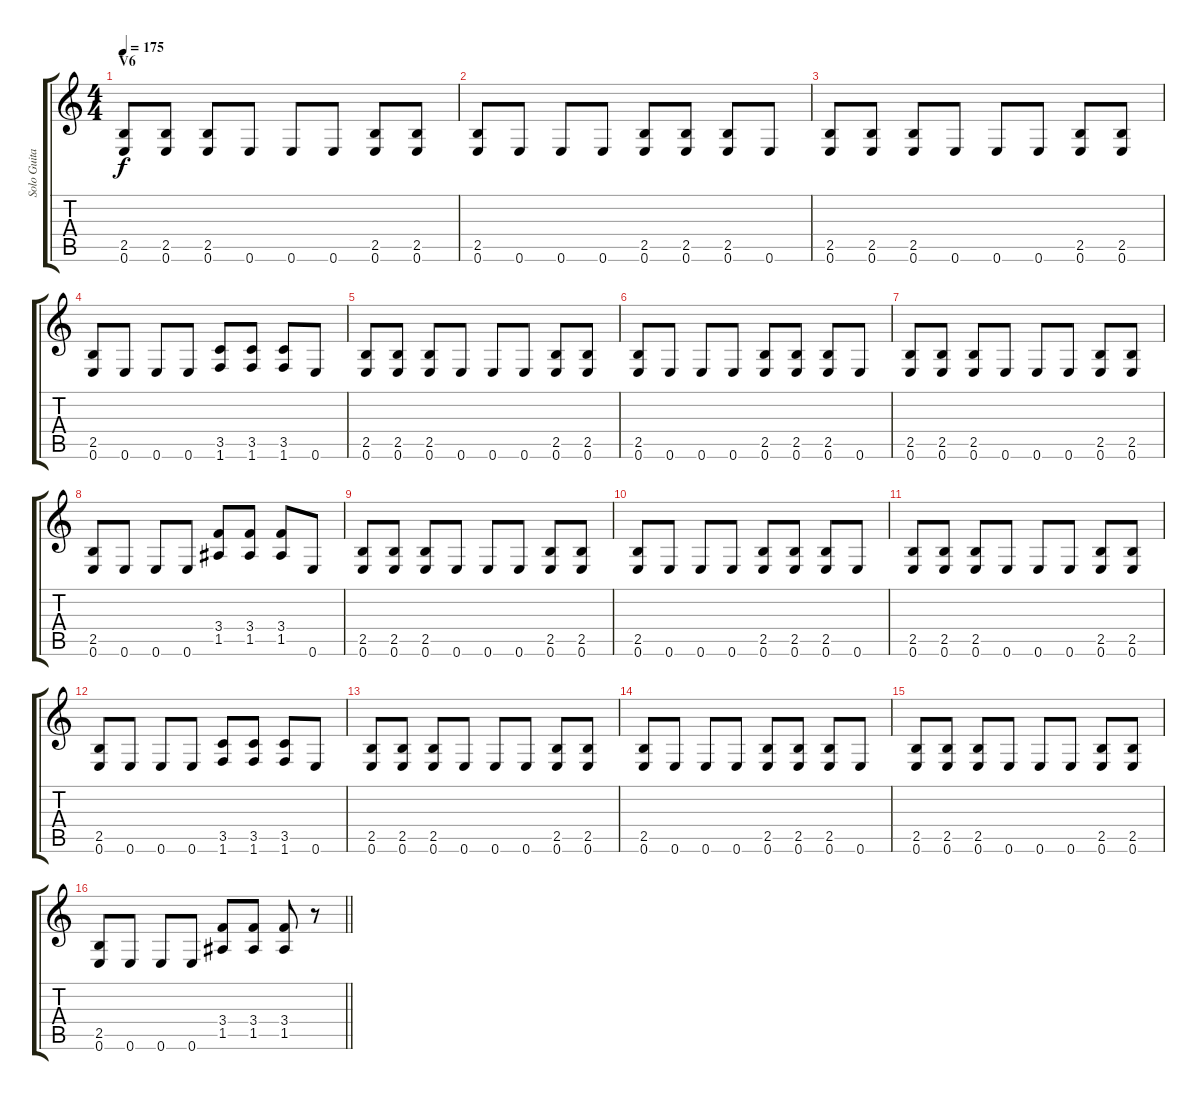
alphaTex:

\track ("Solo Guitar (Vlad)" "Solo Guita") {instrument distortionguitar}
\staff {score tabs}
\tuning (E4 B3 G3 D3 A2 E2) {hide}
\ts (4 4)
\section ("" "V6")
\tempo 175
\clef g2
\ks c
(2.5 0.6).8{dy f} (2.5 0.6).8 (2.5 0.6).8 0.6.8 0.6.8 0.6.8 (2.5 0.6).8 (2.5 0.6).8 |
(2.5 0.6).8 0.6.8 0.6.8 0.6.8 (2.5 0.6).8 (2.5 0.6).8 (2.5 0.6).8 0.6.8 |
(2.5 0.6).8 (2.5 0.6).8 (2.5 0.6).8 0.6.8 0.6.8 0.6.8 (2.5 0.6).8 (2.5 0.6).8 |
(2.5 0.6).8 0.6.8 0.6.8 0.6.8 (3.5 1.6).8 (3.5 1.6).8 (3.5 1.6).8 0.6.8 |
(2.5 0.6).8 (2.5 0.6).8 (2.5 0.6).8 0.6.8 0.6.8 0.6.8 (2.5 0.6).8 (2.5 0.6).8 |
(2.5 0.6).8 0.6.8 0.6.8 0.6.8 (2.5 0.6).8 (2.5 0.6).8 (2.5 0.6).8 0.6.8 |
(2.5 0.6).8 (2.5 0.6).8 (2.5 0.6).8 0.6.8 0.6.8 0.6.8 (2.5 0.6).8 (2.5 0.6).8 |
(2.5 0.6).8 0.6.8 0.6.8 0.6.8 (3.4 1.5).8 (3.4 1.5).8 (3.4 1.5).8 0.6.8 |
(2.5 0.6).8 (2.5 0.6).8 (2.5 0.6).8 0.6.8 0.6.8 0.6.8 (2.5 0.6).8 (2.5 0.6).8 |
(2.5 0.6).8 0.6.8 0.6.8 0.6.8 (2.5 0.6).8 (2.5 0.6).8 (2.5 0.6).8 0.6.8 |
(2.5 0.6).8 (2.5 0.6).8 (2.5 0.6).8 0.6.8 0.6.8 0.6.8 (2.5 0.6).8 (2.5 0.6).8 |
(2.5 0.6).8 0.6.8 0.6.8 0.6.8 (3.5 1.6).8 (3.5 1.6).8 (3.5 1.6).8 0.6.8 |
(2.5 0.6).8 (2.5 0.6).8 (2.5 0.6).8 0.6.8 0.6.8 0.6.8 (2.5 0.6).8 (2.5 0.6).8 |
(2.5 0.6).8 0.6.8 0.6.8 0.6.8 (2.5 0.6).8 (2.5 0.6).8 (2.5 0.6).8 0.6.8 |
(2.5 0.6).8 (2.5 0.6).8 (2.5 0.6).8 0.6.8 0.6.8 0.6.8 (2.5 0.6).8 (2.5 0.6).8 |
\barLineRight lightlight
(2.5 0.6).8 0.6.8 0.6.8 0.6.8 (3.4 1.5).8 (3.4 1.5).8 (3.4 1.5).8 r.8
